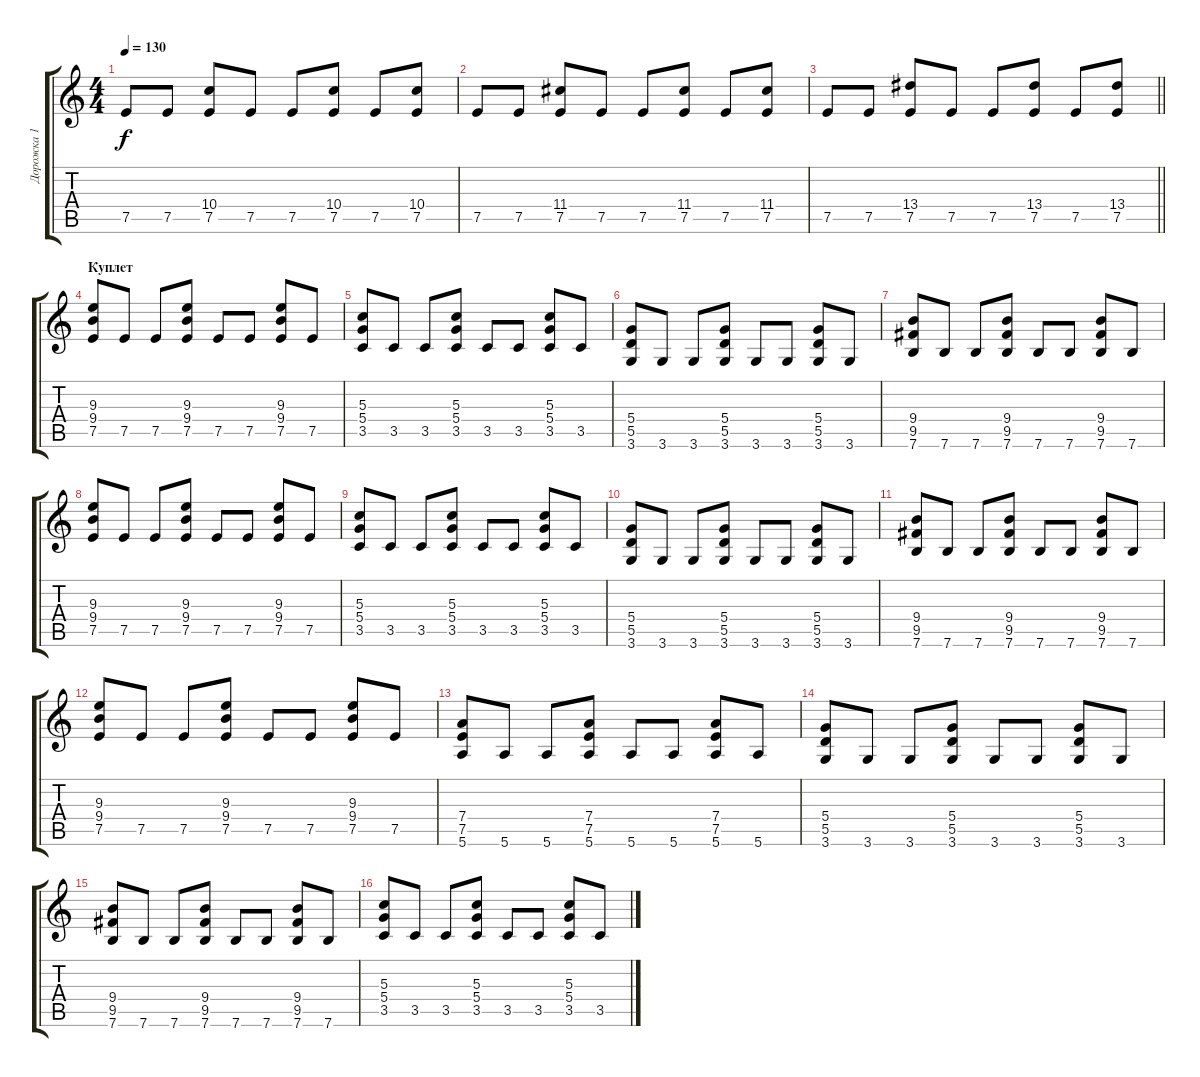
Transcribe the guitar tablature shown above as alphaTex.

\track ("Дорожка 1" "Дорожка 1") {instrument overdrivenguitar}
\staff {score tabs}
\tuning (E4 B3 G3 D3 A2 E2) {hide}
\ts (4 4)
\tempo 130
\clef g2
\ks c
7.5.8{dy f} 7.5.8 (10.4 7.5).8 7.5.8 7.5.8 (10.4 7.5).8 7.5.8 (10.4 7.5).8 |
7.5.8 7.5.8 (11.4 7.5).8 7.5.8 7.5.8 (11.4 7.5).8 7.5.8 (11.4 7.5).8 |
\barLineRight lightlight
7.5.8 7.5.8 (13.4 7.5).8 7.5.8 7.5.8 (13.4 7.5).8 7.5.8 (13.4 7.5).8 |
\section ("" "Куплет")
(9.3 9.4 7.5).8 7.5.8 7.5.8 (9.3 9.4 7.5).8 7.5.8 7.5.8 (9.3 9.4 7.5).8 7.5.8 |
(5.3 5.4 3.5).8 3.5.8 3.5.8 (5.3 5.4 3.5).8 3.5.8 3.5.8 (5.3 5.4 3.5).8 3.5.8 |
(5.4 5.5 3.6).8 3.6.8 3.6.8 (5.4 5.5 3.6).8 3.6.8 3.6.8 (5.4 5.5 3.6).8 3.6.8 |
(9.4 9.5 7.6).8 7.6.8 7.6.8 (9.4 9.5 7.6).8 7.6.8 7.6.8 (9.4 9.5 7.6).8 7.6.8 |
(9.3 9.4 7.5).8 7.5.8 7.5.8 (9.3 9.4 7.5).8 7.5.8 7.5.8 (9.3 9.4 7.5).8 7.5.8 |
(5.3 5.4 3.5).8 3.5.8 3.5.8 (5.3 5.4 3.5).8 3.5.8 3.5.8 (5.3 5.4 3.5).8 3.5.8 |
(5.4 5.5 3.6).8 3.6.8 3.6.8 (5.4 5.5 3.6).8 3.6.8 3.6.8 (5.4 5.5 3.6).8 3.6.8 |
(9.4 9.5 7.6).8 7.6.8 7.6.8 (9.4 9.5 7.6).8 7.6.8 7.6.8 (9.4 9.5 7.6).8 7.6.8 |
(9.3 9.4 7.5).8 7.5.8 7.5.8 (9.3 9.4 7.5).8 7.5.8 7.5.8 (9.3 9.4 7.5).8 7.5.8 |
(7.4 7.5 5.6).8 5.6.8 5.6.8 (7.4 7.5 5.6).8 5.6.8 5.6.8 (7.4 7.5 5.6).8 5.6.8 |
(5.4 5.5 3.6).8 3.6.8 3.6.8 (5.4 5.5 3.6).8 3.6.8 3.6.8 (5.4 5.5 3.6).8 3.6.8 |
(9.4 9.5 7.6).8 7.6.8 7.6.8 (9.4 9.5 7.6).8 7.6.8 7.6.8 (9.4 9.5 7.6).8 7.6.8 |
(5.3 5.4 3.5).8 3.5.8 3.5.8 (5.3 5.4 3.5).8 3.5.8 3.5.8 (5.3 5.4 3.5).8 3.5.8
